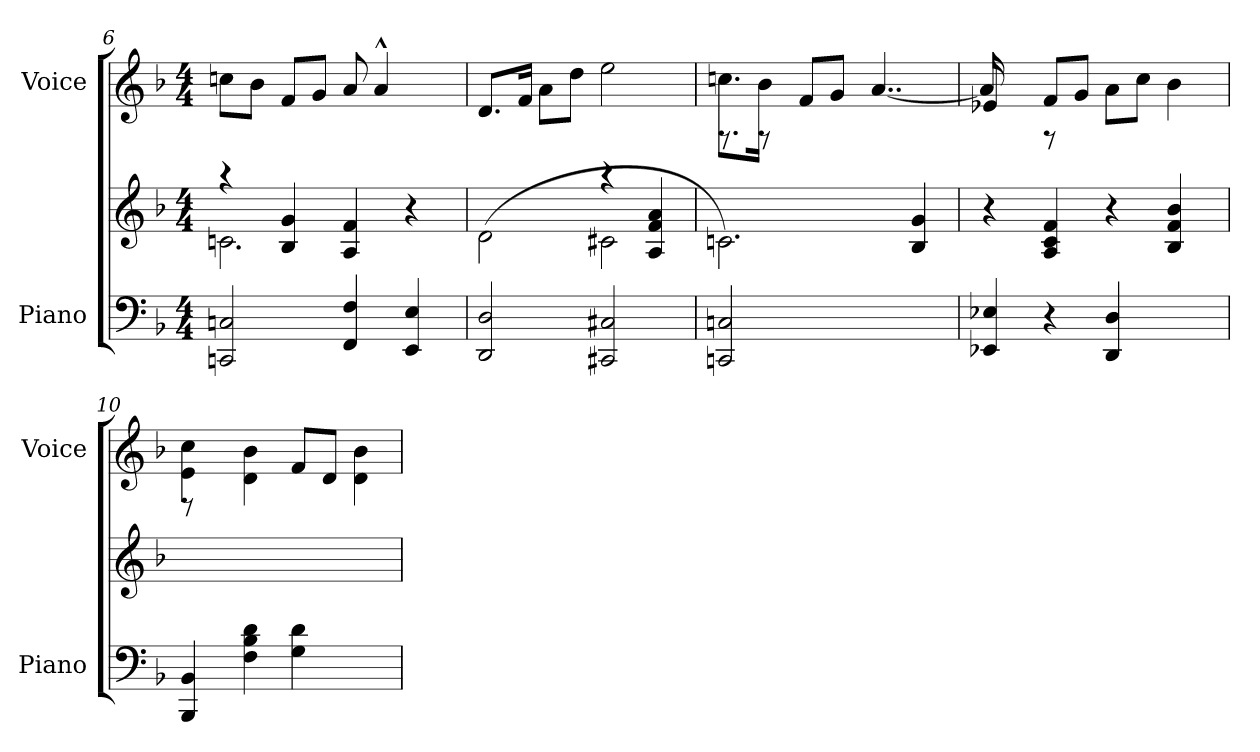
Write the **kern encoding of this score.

**kern	**kern	**kern
*part2	*part2	*part1
*staff3	*staff2	*staff1
*I"Piano	*	*I"Voice
*I'Piano	*	*I'Voice
*clefF4	*clefG2	*clefG2
*k[b-]	*k[b-]	*k[b-]
*M4/4	*M4/4	*M4/4
=6	=6	=6
*	*^	*
2CCn/ 2Cn/	4rgg	2.cn\	8ccn\L
.	.	.	8b-\J
.	4B-/ 4g/	.	8f/L
.	.	.	8g/J
4FF/ 4F/	4A/ 4f/	.	8a/
.	.	.	4a^^>/
4EE/ 4E/	4r	4ryy	.
.	.	.	8ryy
=7	=7	=7	=7
2DD/ 2D/	(<2d\	2ryy	8.d/L
.	.	.	16f/Jk
.	.	.	8a\L
.	.	.	8dd\J
2CC#X/ 2C#X/	2c#X\	4rgg	2ee\
.	.	4A/ 4f/ 4a/	.
*	*v	*v	*
!!LO:LB:g=z
=8	=8	=8
*	*	*^
2CCn/ 2Cn/	2.cn\)	8.ccn\L	8.rF
.	.	16b-\Jk	8rF
.	.	2.ryy	.
.	.	.	8f/L
.	.	.	8g/J
2ryy	.	.	.
.	.	.	[4..a/
.	4B-/ 4g/	.	.
=9	=9	=9	=9
4EE-X/ 4E-X/	4r	4e-X/	16a/]
.	.	.	8.ryy
4r	4A/ 4c/ 4f/	8f/L	8rF
.	.	8g/J	2ryy
4DD/ 4D/	4ra	8a\L	.
.	.	8cc\J	.
4ryy	4B-/ 4f/ 4b-/	4b-\	.
.	.	.	8ryy
=10	=10	=10	=10
4BBB-/ 4BB-/	1ryy	4e\ 4cc\	8rF
.	.	.	2..ryy
4F\ 4B-\ 4d\	.	4d\ 4b-\	.
4G\ 4d\	.	8f/L	.
.	.	8d/J	.
4ryy	.	4d\ 4b-\	.
*	*	*v	*v
=	=	=
*-	*-	*-
